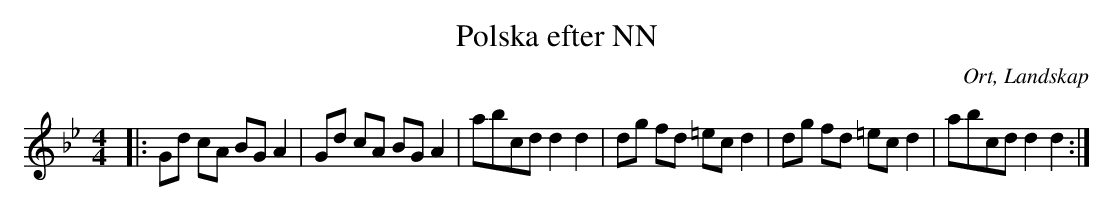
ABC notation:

X:1
T:Polska efter NN
O:Ort, Landskap
M:4/4
L:1/8
K:Gm
|: Gd cA BG A2 | Gd cA BG A2 | abcd d2 d2 | dg fd =ec d2 | dg fd =ec d2 | abcd d2 d2:|
